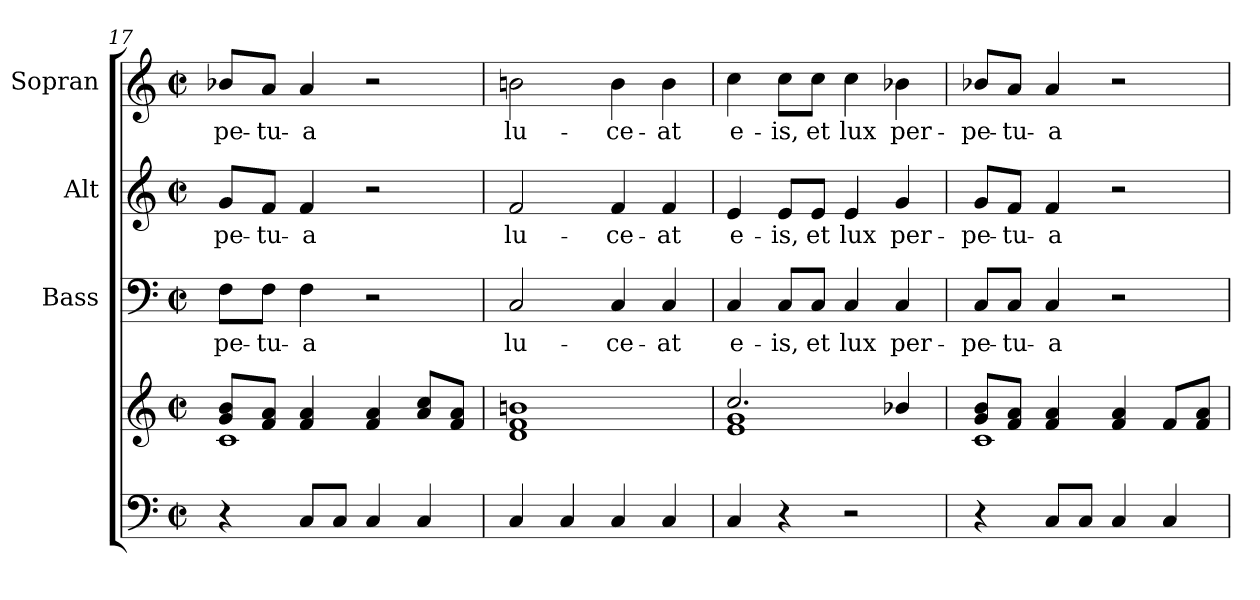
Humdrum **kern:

**kern	**kern	**kern	**text	**kern	**text	**kern	**text
*part4	*part4	*part3	*part3	*part2	*part2	*part1	*part1
*staff5	*staff4	*staff3	*staff3	*staff2	*staff2	*staff1	*staff1
*	*	*I"Bass	*	*I"Alt	*	*I"Sopran	*
*	*	*I'B.	*	*I'A.	*	*I'S.	*
*clefF4	*clefG2	*clefF4	*	*clefG2	*	*clefG2	*
*k[]	*k[]	*k[]	*	*k[]	*	*k[]	*
*C:	*C:	*C:	*	*C:	*	*C:	*
*M2/2	*M2/2	*M2/2	*	*M2/2	*	*M2/2	*
*met(c|)	*met(c|)	*met(c|)	*	*met(c|)	*	*met(c|)	*
=17	=17	=17	=17	=17	=17	=17	=17
*	*^	*	*	*	*	*	*
!	!	!	!	!LO:LY:b	!	!LO:LY:b	!	!LO:LY:b
4r	8g/ 8b/L	1c	8F\L	-pe-	8g/L	-pe-	8b-X/L	-pe-
!	!	!	!	!LO:LY:b	!	!LO:LY:b	!	!LO:LY:b
.	8f/ 8a/J	.	8F\J	-tu-	8f/J	-tu-	8a/J	-tu-
!	!	!	!	!LO:LY:b	!	!LO:LY:b	!	!LO:LY:b
8C/L	4f/ 4a/	.	4F\	-a	4f/	-a	4a/	-a
8C/J	.	.	.	.	.	.	.	.
4C/	4f/ 4a/	.	2r	.	2r	.	2r	.
4C/	8a/ 8cc/L	.	.	.	.	.	.	.
.	8f/ 8a/J	.	.	.	.	.	.	.
*	*v	*v	*	*	*	*	*	*
=18	=18	=18	=18	=18	=18	=18	=18
!	!	!	!LO:LY:b	!	!LO:LY:b	!	!LO:LY:b
4C/	1d 1f 1bn	2C/	lu-	2f/	lu-	2bn\	lu-
4C/	.	.	.	.	.	.	.
!	!	!	!LO:LY:b	!	!LO:LY:b	!	!LO:LY:b
4C/	.	4C/	-ce-	4f/	-ce-	4b\	-ce-
!	!	!	!LO:LY:b	!	!LO:LY:b	!	!LO:LY:b
4C/	.	4C/	-at	4f/	-at	4b\	-at
!!LO:LB:g=z
=19	=19	=19	=19	=19	=19	=19	=19
*	*^	*	*	*	*	*	*
!	!	!	!	!LO:LY:b	!	!LO:LY:b	!	!LO:LY:b
4C/	2.cc/	1e 1g	4C/	e-	4e/	e-	4cc\	e-
!	!	!	!	!LO:LY:b	!	!LO:LY:b	!	!LO:LY:b
4r	.	.	8C/L	-is,	8e/L	-is,	8cc\L	-is,
!	!	!	!	!LO:LY:b	!	!LO:LY:b	!	!LO:LY:b
.	.	.	8C/J	et	8e/J	et	8cc\J	et
!	!	!	!	!LO:LY:b	!	!LO:LY:b	!	!LO:LY:b
2r	.	.	4C/	lux	4e/	lux	4cc\	lux
!	!	!	!	!LO:LY:b	!	!LO:LY:b	!	!LO:LY:b
.	4b-X/	.	4C/	per-	4g/	per-	4b-X\	per-
=20	=20	=20	=20	=20	=20	=20	=20	=20
!	!	!	!	!LO:LY:b	!	!LO:LY:b	!	!LO:LY:b
4r	8g/ 8b/L	1c	8C/L	-pe-	8g/L	-pe-	8b-X/L	-pe-
!	!	!	!	!LO:LY:b	!	!LO:LY:b	!	!LO:LY:b
.	8f/ 8a/J	.	8C/J	-tu-	8f/J	-tu-	8a/J	-tu-
!	!	!	!	!LO:LY:b	!	!LO:LY:b	!	!LO:LY:b
8C/L	4f/ 4a/	.	4C/	-a	4f/	-a	4a/	-a
8C/J	.	.	.	.	.	.	.	.
4C/	4f/ 4a/	.	2r	.	2r	.	2r	.
4C/	8f/L	.	.	.	.	.	.	.
.	8f/ 8a/J	.	.	.	.	.	.	.
*	*v	*v	*	*	*	*	*	*
=	=	=	=	=	=	=	=
*-	*-	*-	*-	*-	*-	*-	*-
